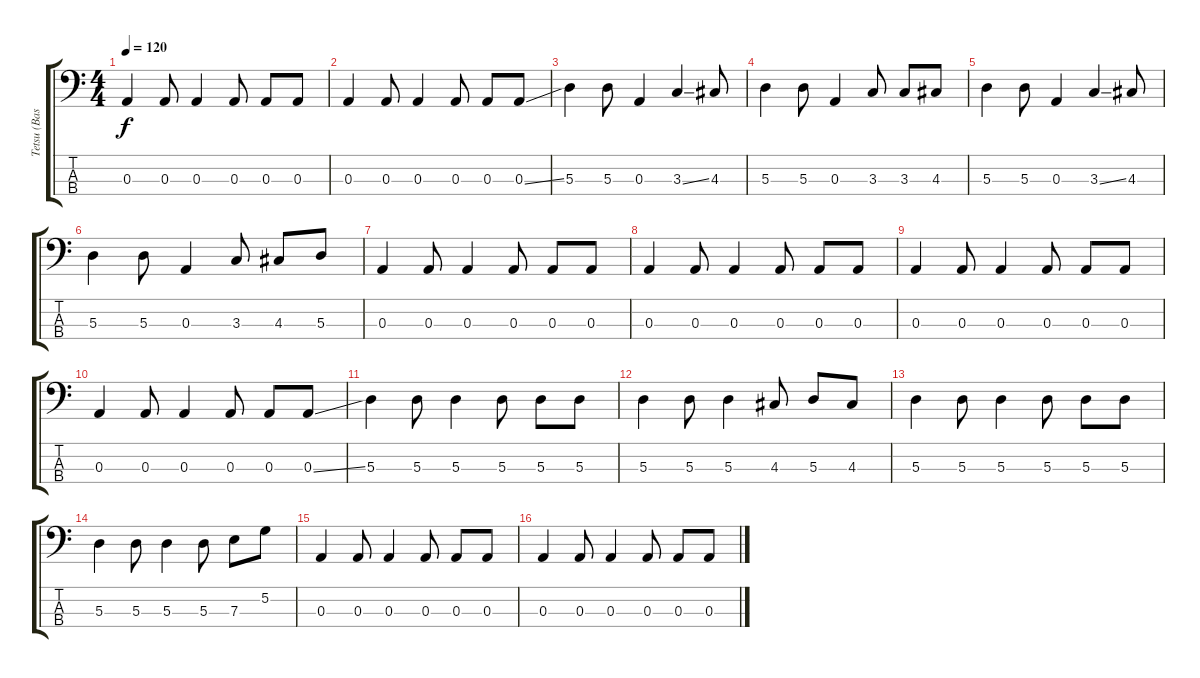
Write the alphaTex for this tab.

\track ("Tetsu (Bass)" "Tetsu (Bas") {instrument electricbasspick}
\staff {score tabs}
\tuning (G2 D2 A1 E1) {hide}
\ts (4 4)
\tempo 120
\clef f4
\ks c
0.3.4{dy f} 0.3.8 0.3.4 0.3.8 0.3.8 0.3.8 |
0.3.4 0.3.8 0.3.4 0.3.8 0.3.8 0.3{ss}.8 |
5.3.4 5.3.8 0.3.4 3.3{ss}.4 4.3.8 |
5.3.4 5.3.8 0.3.4 3.3.8 3.3.8 4.3.8 |
5.3.4 5.3.8 0.3.4 3.3{ss}.4 4.3.8 |
5.3.4 5.3.8 0.3.4 3.3.8 4.3.8 5.3.8 |
0.3.4 0.3.8 0.3.4 0.3.8 0.3.8 0.3.8 |
0.3.4 0.3.8 0.3.4 0.3.8 0.3.8 0.3.8 |
0.3.4 0.3.8 0.3.4 0.3.8 0.3.8 0.3.8 |
0.3.4 0.3.8 0.3.4 0.3.8 0.3.8 0.3{ss}.8 |
5.3.4 5.3.8 5.3.4 5.3.8 5.3.8 5.3.8 |
5.3.4 5.3.8 5.3.4 4.3.8 5.3.8 4.3.8 |
5.3.4 5.3.8 5.3.4 5.3.8 5.3.8 5.3.8 |
5.3.4 5.3.8 5.3.4 5.3.8 7.3.8 5.2.8 |
0.3.4 0.3.8 0.3.4 0.3.8 0.3.8 0.3.8 |
0.3.4 0.3.8 0.3.4 0.3.8 0.3.8 0.3.8
